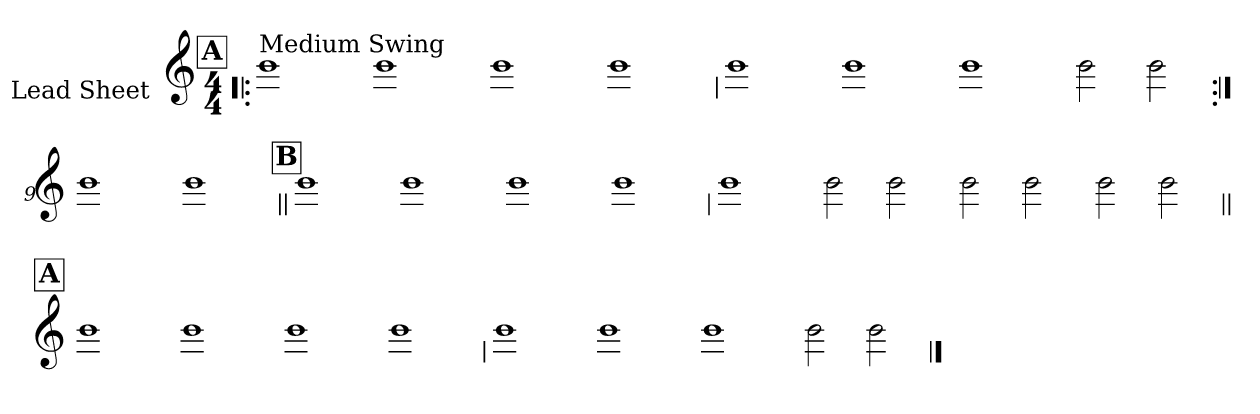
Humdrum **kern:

**kern
*part1
*staff1
*I"Lead Sheet
*stria0
*clefG2
*k[]
*C:
*M4/4
!!LO:REH:place=s1:a:t=A
=1!|:
!LO:TX:a:t=Medium Swing
1b
=2-
1b
=3-
1b
=4-
1b
!!LO:LB:g=z
=5
1b
=6-
1b
=7-
1b
=8-
2b
2b
!!LO:LB:g=z
=9:|!
1b
=10-
1b
!!LO:LB:g=z
!!LO:REH:place=s1:a:t=B
=11||
1b
=12-
1b
=13-
1b
=14-
1b
!!LO:LB:g=z
=15
1b
=16-
2b
2b
=17-
2b
2b
=18-
2b
2b
!!LO:LB:g=z
!!LO:REH:place=s1:a:t=A
=19||
1b
=20-
1b
=21-
1b
=22-
1b
!!LO:LB:g=z
=23
1b
=24-
1b
=25-
1b
=26-
2b
2b
==
*-
